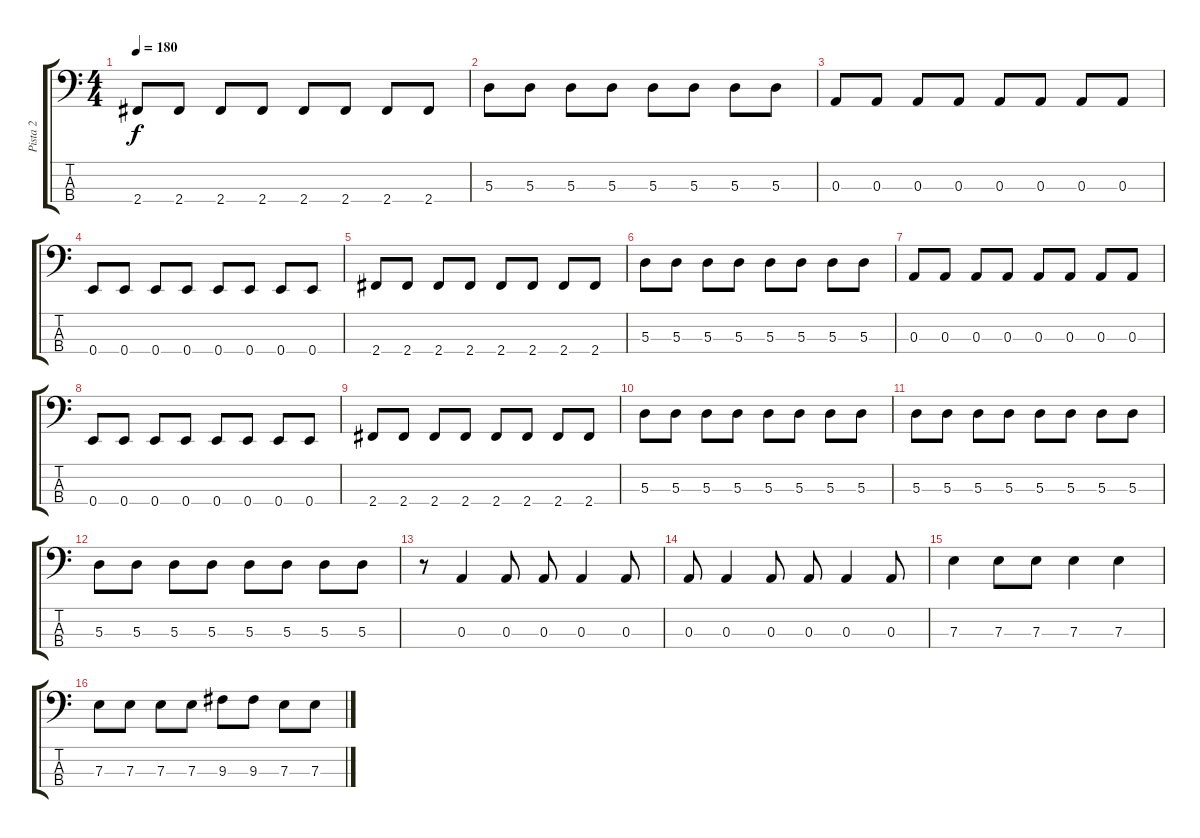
\track ("Pista 2" "Pista 2") {instrument electricbassfinger}
\staff {score tabs}
\tuning (G2 D2 A1 E1) {hide}
\ts (4 4)
\tempo 180
\clef f4
\ks c
2.4.8{dy f} 2.4.8 2.4.8 2.4.8 2.4.8 2.4.8 2.4.8 2.4.8 |
5.3.8 5.3.8 5.3.8 5.3.8 5.3.8 5.3.8 5.3.8 5.3.8 |
0.3.8 0.3.8 0.3.8 0.3.8 0.3.8 0.3.8 0.3.8 0.3.8 |
0.4.8 0.4.8 0.4.8 0.4.8 0.4.8 0.4.8 0.4.8 0.4.8 |
2.4.8 2.4.8 2.4.8 2.4.8 2.4.8 2.4.8 2.4.8 2.4.8 |
5.3.8 5.3.8 5.3.8 5.3.8 5.3.8 5.3.8 5.3.8 5.3.8 |
0.3.8 0.3.8 0.3.8 0.3.8 0.3.8 0.3.8 0.3.8 0.3.8 |
0.4.8 0.4.8 0.4.8 0.4.8 0.4.8 0.4.8 0.4.8 0.4.8 |
2.4.8 2.4.8 2.4.8 2.4.8 2.4.8 2.4.8 2.4.8 2.4.8 |
5.3.8 5.3.8 5.3.8 5.3.8 5.3.8 5.3.8 5.3.8 5.3.8 |
5.3.8 5.3.8 5.3.8 5.3.8 5.3.8 5.3.8 5.3.8 5.3.8 |
5.3.8 5.3.8 5.3.8 5.3.8 5.3.8 5.3.8 5.3.8 5.3.8 |
r.8 0.3.4 0.3.8 0.3.8 0.3.4 0.3.8 |
0.3.8 0.3.4 0.3.8 0.3.8 0.3.4 0.3.8 |
7.3.4 7.3.8 7.3.8 7.3.4 7.3.4 |
7.3.8 7.3.8 7.3.8 7.3.8 9.3.8 9.3.8 7.3.8 7.3.8
